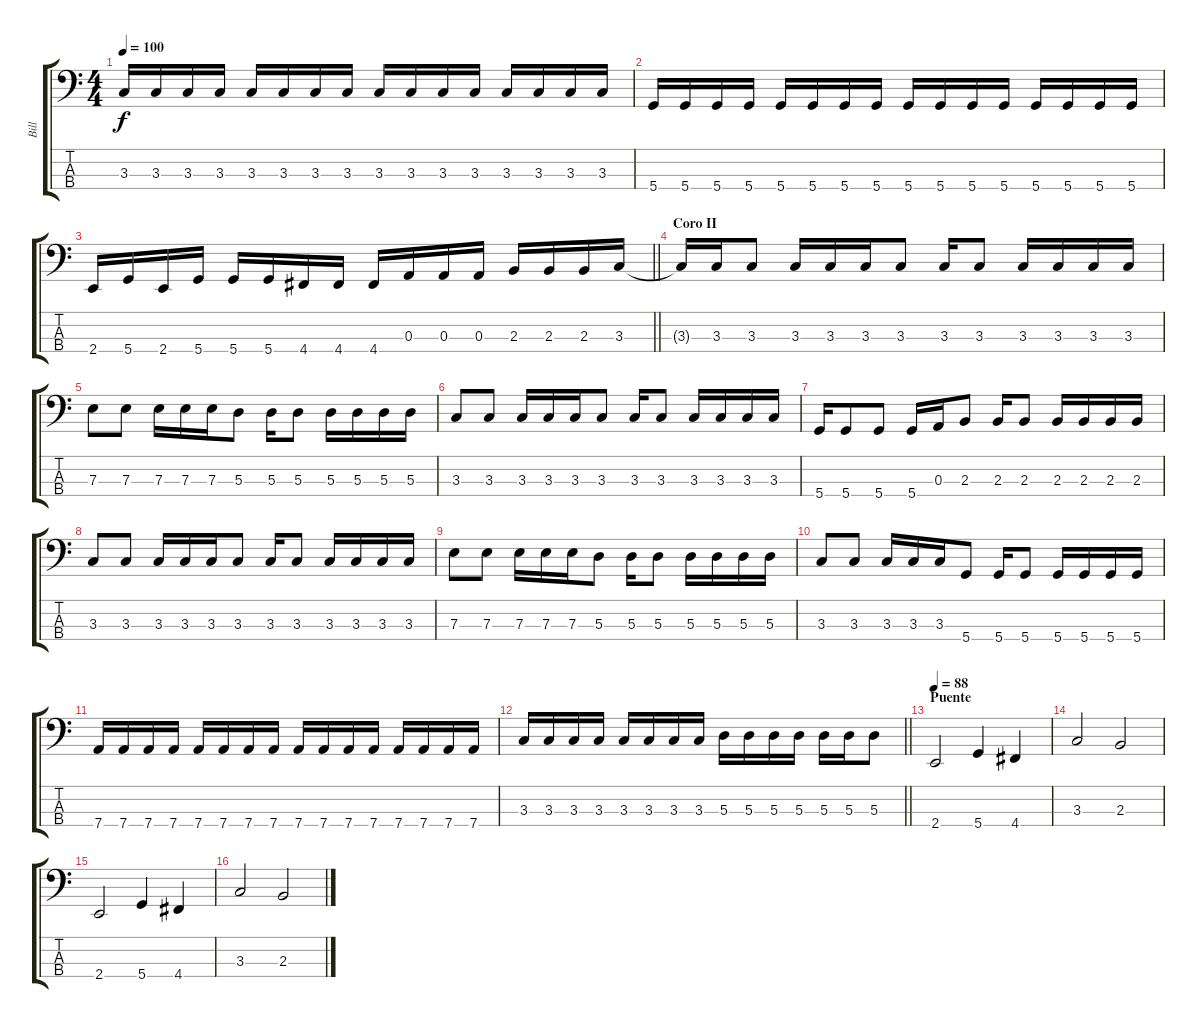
\track ("Bill" "Bill") {instrument electricbasspick}
\staff {score tabs}
\tuning (G2 D2 A1 D1) {hide}
\ts (4 4)
\tempo 100
\clef f4
\ks c
3.3.16{dy f} 3.3.16 3.3.16 3.3.16 3.3.16 3.3.16 3.3.16 3.3.16 3.3.16 3.3.16 3.3.16 3.3.16 3.3.16 3.3.16 3.3.16 3.3.16 |
5.4.16 5.4.16 5.4.16 5.4.16 5.4.16 5.4.16 5.4.16 5.4.16 5.4.16 5.4.16 5.4.16 5.4.16 5.4.16 5.4.16 5.4.16 5.4.16 |
\barLineRight lightlight
2.4.16 5.4.16 2.4.16 5.4.16 5.4.16 5.4.16 4.4.16 4.4.16 4.4.16 0.3.16 0.3.16 0.3.16 2.3.16 2.3.16 2.3.16 3.3.16 |
\section ("" "Coro II")
3.3{t}.16 3.3.16 3.3.8 3.3.16 3.3.16 3.3.16 3.3.8 3.3.16 3.3.8 3.3.16 3.3.16 3.3.16 3.3.16 |
7.3.8 7.3.8 7.3.16 7.3.16 7.3.16 5.3.8 5.3.16 5.3.8 5.3.16 5.3.16 5.3.16 5.3.16 |
3.3.8 3.3.8 3.3.16 3.3.16 3.3.16 3.3.8 3.3.16 3.3.8 3.3.16 3.3.16 3.3.16 3.3.16 |
5.4.16 5.4.8 5.4.8 5.4.16 0.3.16 2.3.8 2.3.16 2.3.8 2.3.16 2.3.16 2.3.16 2.3.16 |
3.3.8 3.3.8 3.3.16 3.3.16 3.3.16 3.3.8 3.3.16 3.3.8 3.3.16 3.3.16 3.3.16 3.3.16 |
7.3.8 7.3.8 7.3.16 7.3.16 7.3.16 5.3.8 5.3.16 5.3.8 5.3.16 5.3.16 5.3.16 5.3.16 |
3.3.8 3.3.8 3.3.16 3.3.16 3.3.16 5.4.8 5.4.16 5.4.8 5.4.16 5.4.16 5.4.16 5.4.16 |
7.4.16 7.4.16 7.4.16 7.4.16 7.4.16 7.4.16 7.4.16 7.4.16 7.4.16 7.4.16 7.4.16 7.4.16 7.4.16 7.4.16 7.4.16 7.4.16 |
\barLineRight lightlight
3.3.16 3.3.16 3.3.16 3.3.16 3.3.16 3.3.16 3.3.16 3.3.16 5.3.16 5.3.16 5.3.16 5.3.16 5.3.16 5.3.16 5.3.8 |
\section ("" "Puente")
\tempo 88
2.4.2 5.4.4 4.4.4 |
3.3.2 2.3.2 |
2.4.2 5.4.4 4.4.4 |
3.3.2 2.3.2
